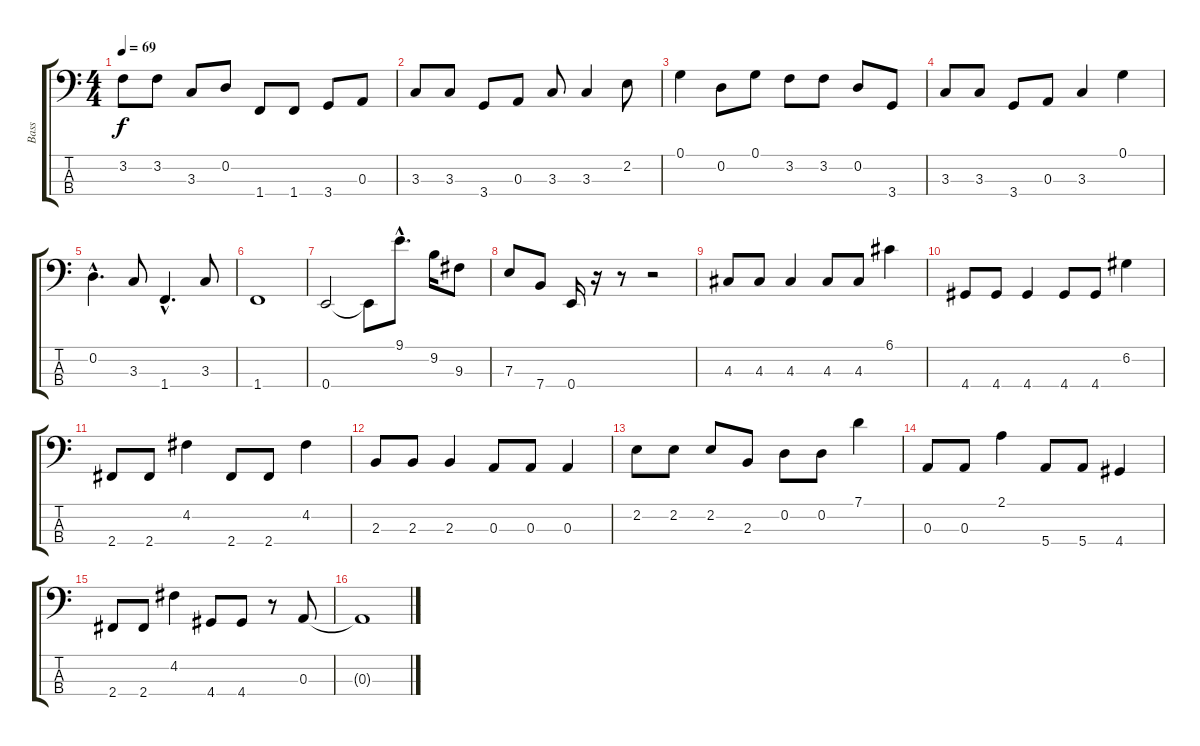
\track ("Bass" "Bass") {instrument electricbassfinger}
\staff {score tabs}
\tuning (G2 D2 A1 E1) {hide}
\ts (4 4)
\tempo 69
\clef f4
\ks c
3.2.8{dy f} 3.2.8 3.3.8 0.2.8 1.4.8 1.4.8 3.4.8 0.3.8 |
3.3.8 3.3.8 3.4.8 0.3.8 3.3.8 3.3.4 2.2.8 |
0.1.4 0.2.8 0.1.8 3.2.8 3.2.8 0.2.8 3.4.8 |
3.3.8 3.3.8 3.4.8 0.3.8 3.3.4 0.1.4 |
0.2{hac}.4{d} 3.3.8 1.4{hac}.4{d} 3.3.8 |
1.4.1 |
0.4.2 0.4{t}.8 9.1{hac}.8{d} 9.2.16 9.3.8 |
7.3.8 7.4.8 0.4.16 r.16 r.8 r.2 |
4.3.8 4.3.8 4.3.4 4.3.8 4.3.8 6.1.4 |
4.4.8 4.4.8 4.4.4 4.4.8 4.4.8 6.2.4 |
2.4.8 2.4.8 4.2.4 2.4.8 2.4.8 4.2.4 |
2.3.8 2.3.8 2.3.4 0.3.8 0.3.8 0.3.4 |
2.2.8 2.2.8 2.2.8 2.3.8 0.2.8 0.2.8 7.1.4 |
0.3.8 0.3.8 2.1.4 5.4.8 5.4.8 4.4.4 |
2.4.8 2.4.8 4.2.4 4.4.8 4.4.8 r.8 0.3.8 |
0.3{t}.1
